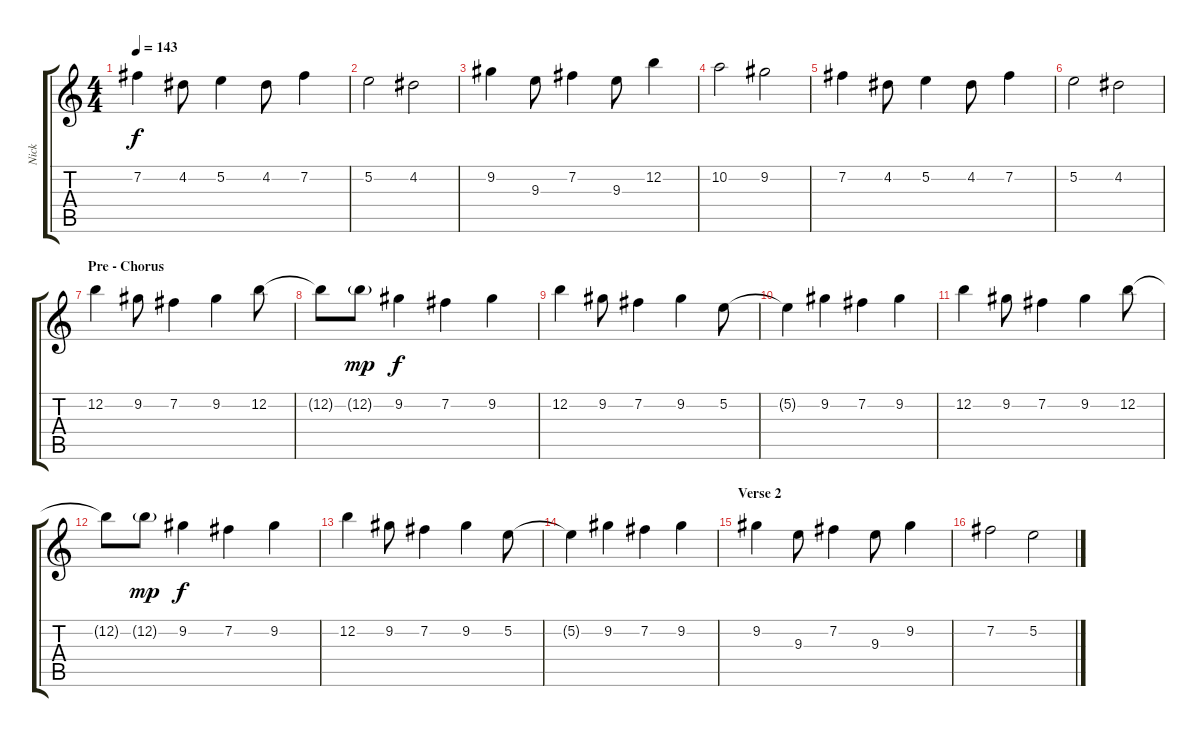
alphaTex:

\track ("Nick" "Nick") {instrument electricguitarjazz}
\staff {score tabs}
\tuning (E4 B3 G3 D3 A2 E2) {hide}
\ts (4 4)
\tempo 143
\clef g2
\ks c
7.2.4{dy f} 4.2.8 5.2.4 4.2.8 7.2.4 |
5.2.2 4.2.2 |
9.2.4 9.3.8 7.2.4 9.3.8 12.2.4 |
10.2.2 9.2.2 |
7.2.4 4.2.8 5.2.4 4.2.8 7.2.4 |
5.2.2 4.2.2 |
\section ("" "Pre - Chorus")
12.2.4 9.2.8 7.2.4 9.2.4 12.2.8 |
12.2{t}.8 12.2{g}.8{dy mp} 9.2.4{dy f} 7.2.4 9.2.4 |
12.2.4 9.2.8 7.2.4 9.2.4 5.2.8 |
5.2{t}.4 9.2.4 7.2.4 9.2.4 |
12.2.4 9.2.8 7.2.4 9.2.4 12.2.8 |
12.2{t}.8 12.2{g}.8{dy mp} 9.2.4{dy f} 7.2.4 9.2.4 |
12.2.4 9.2.8 7.2.4 9.2.4 5.2.8 |
5.2{t}.4 9.2.4 7.2.4 9.2.4 |
\section ("" "Verse 2")
9.2.4 9.3.8 7.2.4 9.3.8 9.2.4 |
7.2.2 5.2.2
